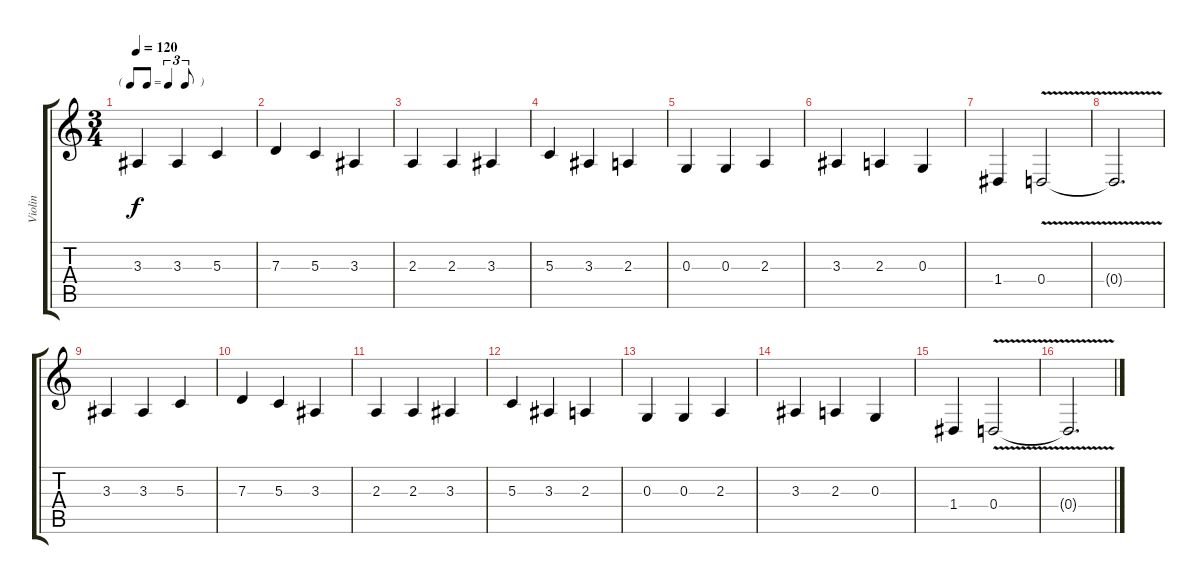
\track ("Violin" "Violin") {instrument violin}
\staff {score tabs}
\tuning (E4 B3 G3 D3 A2 E2) {hide}
\ts (3 4)
\tf triplet8th
\tempo 120
\clef g2
\ks c
3.3.4{dy f} 3.3.4 5.3.4 |
7.3.4 5.3.4 3.3.4 |
2.3.4 2.3.4 3.3.4 |
5.3.4 3.3.4 2.3.4 |
0.3.4 0.3.4 2.3.4 |
3.3.4 2.3.4 0.3.4 |
1.4.4 0.4{v}.2 |
0.4{t}.2{d} |
3.3.4 3.3.4 5.3.4 |
7.3.4 5.3.4 3.3.4 |
2.3.4 2.3.4 3.3.4 |
5.3.4 3.3.4 2.3.4 |
0.3.4 0.3.4 2.3.4 |
3.3.4 2.3.4 0.3.4 |
1.4.4 0.4{v}.2 |
0.4{t}.2{d}
